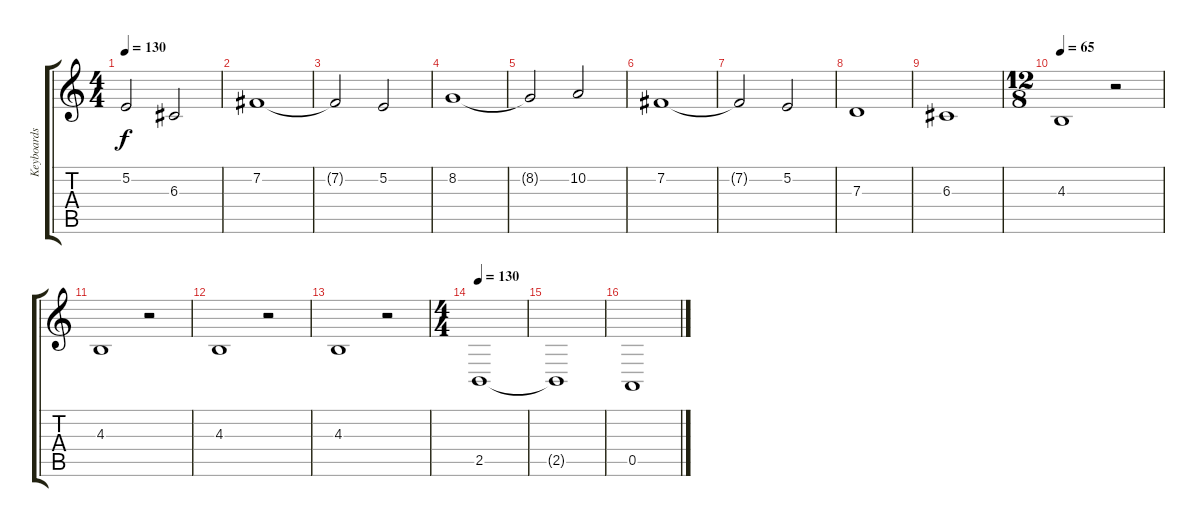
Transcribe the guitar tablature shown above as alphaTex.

\track ("Keyboards" "Keyboards") {instrument choiraahs}
\staff {score tabs}
\tuning (E4 B3 G3 D3 A2 E2) {hide}
\ts (4 4)
\tempo 130
\clef g2
\ks c
5.2{t}.2{dy f} 6.3.2 |
7.2.1 |
7.2{t}.2 5.2.2 |
8.2.1 |
8.2{t}.2 10.2.2 |
7.2.1 |
7.2{t}.2 5.2.2 |
7.3.1 |
6.3.1 |
\ts (12 8)
\tempo 65
4.3.1 r.2 |
4.3.1 r.2 |
4.3.1 r.2 |
4.3.1 r.2 |
\ts (4 4)
\tempo 130
2.5.1{instrument stringensemble1} |
2.5{t}.1 |
0.5.1
